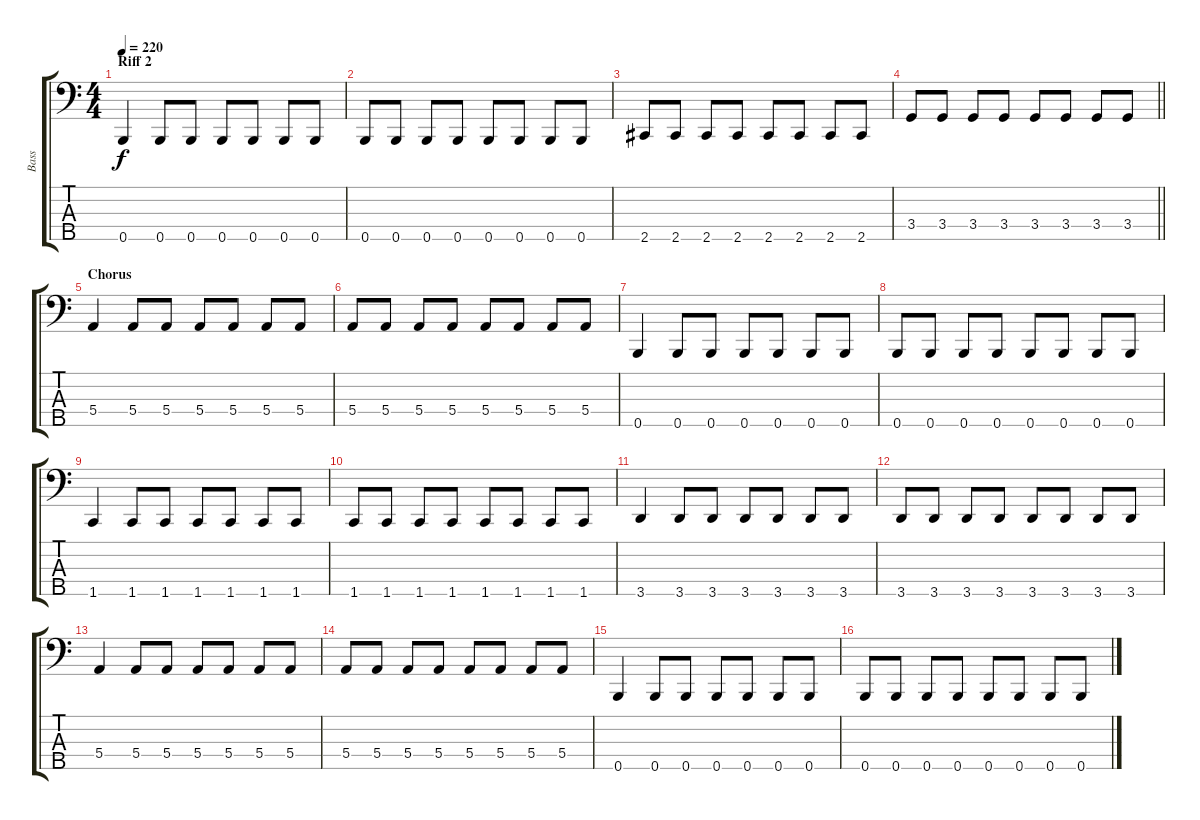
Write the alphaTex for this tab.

\track ("Bass" "Bass") {instrument electricbasspick}
\staff {score tabs}
\tuning (G2 D2 A1 E1 B0) {hide}
\ts (4 4)
\section ("" "Riff 2")
\tempo 220
\clef f4
\ks c
0.5.4{dy f} 0.5.8 0.5.8 0.5.8 0.5.8 0.5.8 0.5.8 |
0.5.8 0.5.8 0.5.8 0.5.8 0.5.8 0.5.8 0.5.8 0.5.8 |
2.5.8 2.5.8 2.5.8 2.5.8 2.5.8 2.5.8 2.5.8 2.5.8 |
\barLineRight lightlight
3.4.8 3.4.8 3.4.8 3.4.8 3.4.8 3.4.8 3.4.8 3.4.8 |
\section ("" "Chorus")
5.4.4 5.4.8 5.4.8 5.4.8 5.4.8 5.4.8 5.4.8 |
5.4.8 5.4.8 5.4.8 5.4.8 5.4.8 5.4.8 5.4.8 5.4.8 |
0.5.4 0.5.8 0.5.8 0.5.8 0.5.8 0.5.8 0.5.8 |
0.5.8 0.5.8 0.5.8 0.5.8 0.5.8 0.5.8 0.5.8 0.5.8 |
1.5.4 1.5.8 1.5.8 1.5.8 1.5.8 1.5.8 1.5.8 |
1.5.8 1.5.8 1.5.8 1.5.8 1.5.8 1.5.8 1.5.8 1.5.8 |
3.5.4 3.5.8 3.5.8 3.5.8 3.5.8 3.5.8 3.5.8 |
3.5.8 3.5.8 3.5.8 3.5.8 3.5.8 3.5.8 3.5.8 3.5.8 |
5.4.4 5.4.8 5.4.8 5.4.8 5.4.8 5.4.8 5.4.8 |
5.4.8 5.4.8 5.4.8 5.4.8 5.4.8 5.4.8 5.4.8 5.4.8 |
0.5.4 0.5.8 0.5.8 0.5.8 0.5.8 0.5.8 0.5.8 |
0.5.8 0.5.8 0.5.8 0.5.8 0.5.8 0.5.8 0.5.8 0.5.8
